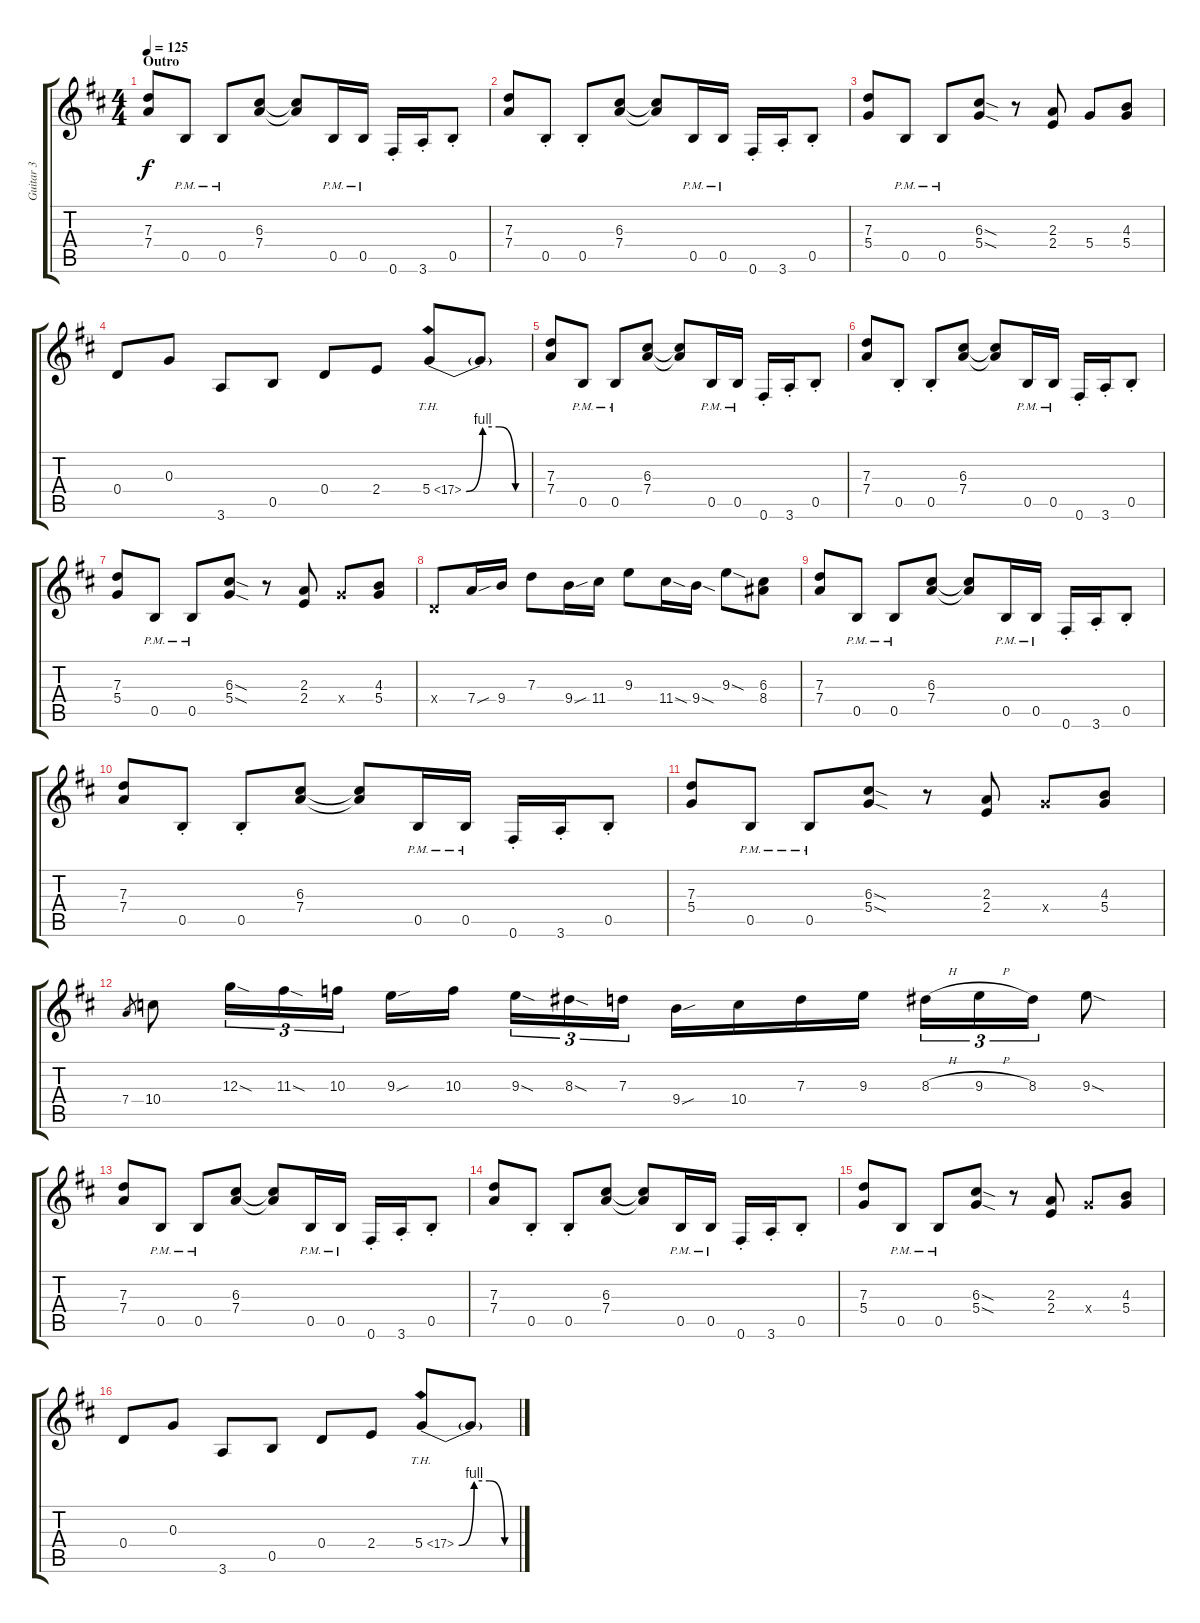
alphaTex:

\track ("Guitar 3" "Guitar 3") {instrument overdrivenguitar}
\staff {score tabs}
\tuning (E4 B3 G3 D3 B2 Gb2) {hide}
\ts (4 4)
\section ("" "Outro")
\tempo 125
\clef g2
\ks bminor
(7.3 7.4).8{dy f} 0.5{pm}.8 0.5{pm}.8 (6.3 7.4).8 (6.3{t} 7.4{t}).8 0.5{pm}.16 0.5{pm}.16 0.6{st}.16 3.6{st}.16 0.5{st}.8 |
(7.3 7.4).8 0.5{st}.8 0.5{st}.8 (6.3 7.4).8 (6.3{t} 7.4{t}).8 0.5{pm}.16 0.5{pm}.16 0.6{st}.16 3.6{st}.16 0.5{st}.8 |
(7.3 5.4).8 0.5{pm}.8 0.5{pm}.8 (6.3{sod} 5.4{sod}).8 r.8 (2.3 2.4).8 5.4.8 (4.3 5.4).8 |
0.4.8 0.3.8 3.6.8 0.5.8 0.4.8 2.4.8 5.4{be (custom 0 0 15 4 30 4 45 0 60 0) th 12}.8 5.4{t}.8 |
(7.3 7.4).8 0.5{pm}.8 0.5{pm}.8 (6.3 7.4).8 (6.3{t} 7.4{t}).8 0.5{pm}.16 0.5{pm}.16 0.6{st}.16 3.6{st}.16 0.5{st}.8 |
(7.3 7.4).8 0.5{st}.8 0.5{st}.8 (6.3 7.4).8 (6.3{t} 7.4{t}).8 0.5{pm}.16 0.5{pm}.16 0.6{st}.16 3.6{st}.16 0.5{st}.8 |
(7.3 5.4).8 0.5{pm}.8 0.5{pm}.8 (6.3{sod} 5.4{sod}).8 r.8 (2.3 2.4).8 5.4{x}.8 (4.3 5.4).8 |
0.4{x}.8 7.4{sou}.16 9.4.16 7.3.8 9.4{sou}.16 11.4.16 9.3.8 11.4{sod}.16 9.4{sod}.16 9.3{sod}.8 (6.3 8.4).8 |
(7.3 7.4).8 0.5{pm}.8 0.5{pm}.8 (6.3 7.4).8 (6.3{t} 7.4{t}).8 0.5{pm}.16 0.5{pm}.16 0.6{st}.16 3.6{st}.16 0.5{st}.8 |
(7.3 7.4).8 0.5{st}.8 0.5{st}.8 (6.3 7.4).8 (6.3{t} 7.4{t}).8 0.5{pm}.16 0.5{pm}.16 0.6{st}.16 3.6{st}.16 0.5{st}.8 |
(7.3 5.4).8 0.5{pm}.8 0.5{pm}.8 (6.3{sod} 5.4{sod}).8 r.8 (2.3 2.4).8 5.4{x}.8 (4.3 5.4).8 |
7.4.8{gr} 10.4.8 12.3{sod}.16{tu (3 2)} 11.3{sod}.16{tu (3 2)} 10.3.16{tu (3 2)} 9.3{sou}.16 10.3.16 9.3{sod}.16{tu (3 2)} 8.3{sod}.16{tu (3 2)} 7.3.16{tu (3 2)} 9.4{sou}.16 10.4.16 7.3.16 9.3.16 8.3{h}.16{tu (3 2)} 9.3{h}.16{tu (3 2)} 8.3.16{tu (3 2)} 9.3{sod}.8 |
(7.3 7.4).8 0.5{pm}.8 0.5{pm}.8 (6.3 7.4).8 (6.3{t} 7.4{t}).8 0.5{pm}.16 0.5{pm}.16 0.6{st}.16 3.6{st}.16 0.5{st}.8 |
(7.3 7.4).8 0.5{st}.8 0.5{st}.8 (6.3 7.4).8 (6.3{t} 7.4{t}).8 0.5{pm}.16 0.5{pm}.16 0.6{st}.16 3.6{st}.16 0.5{st}.8 |
(7.3 5.4).8 0.5{pm}.8 0.5{pm}.8 (6.3{sod} 5.4{sod}).8 r.8 (2.3 2.4).8 5.4{x}.8 (4.3 5.4).8 |
0.4.8 0.3.8 3.6.8 0.5.8 0.4.8 2.4.8 5.4{be (custom 0 0 15 4 30 4 45 0 60 0) th 12}.8 5.4{t}.8
